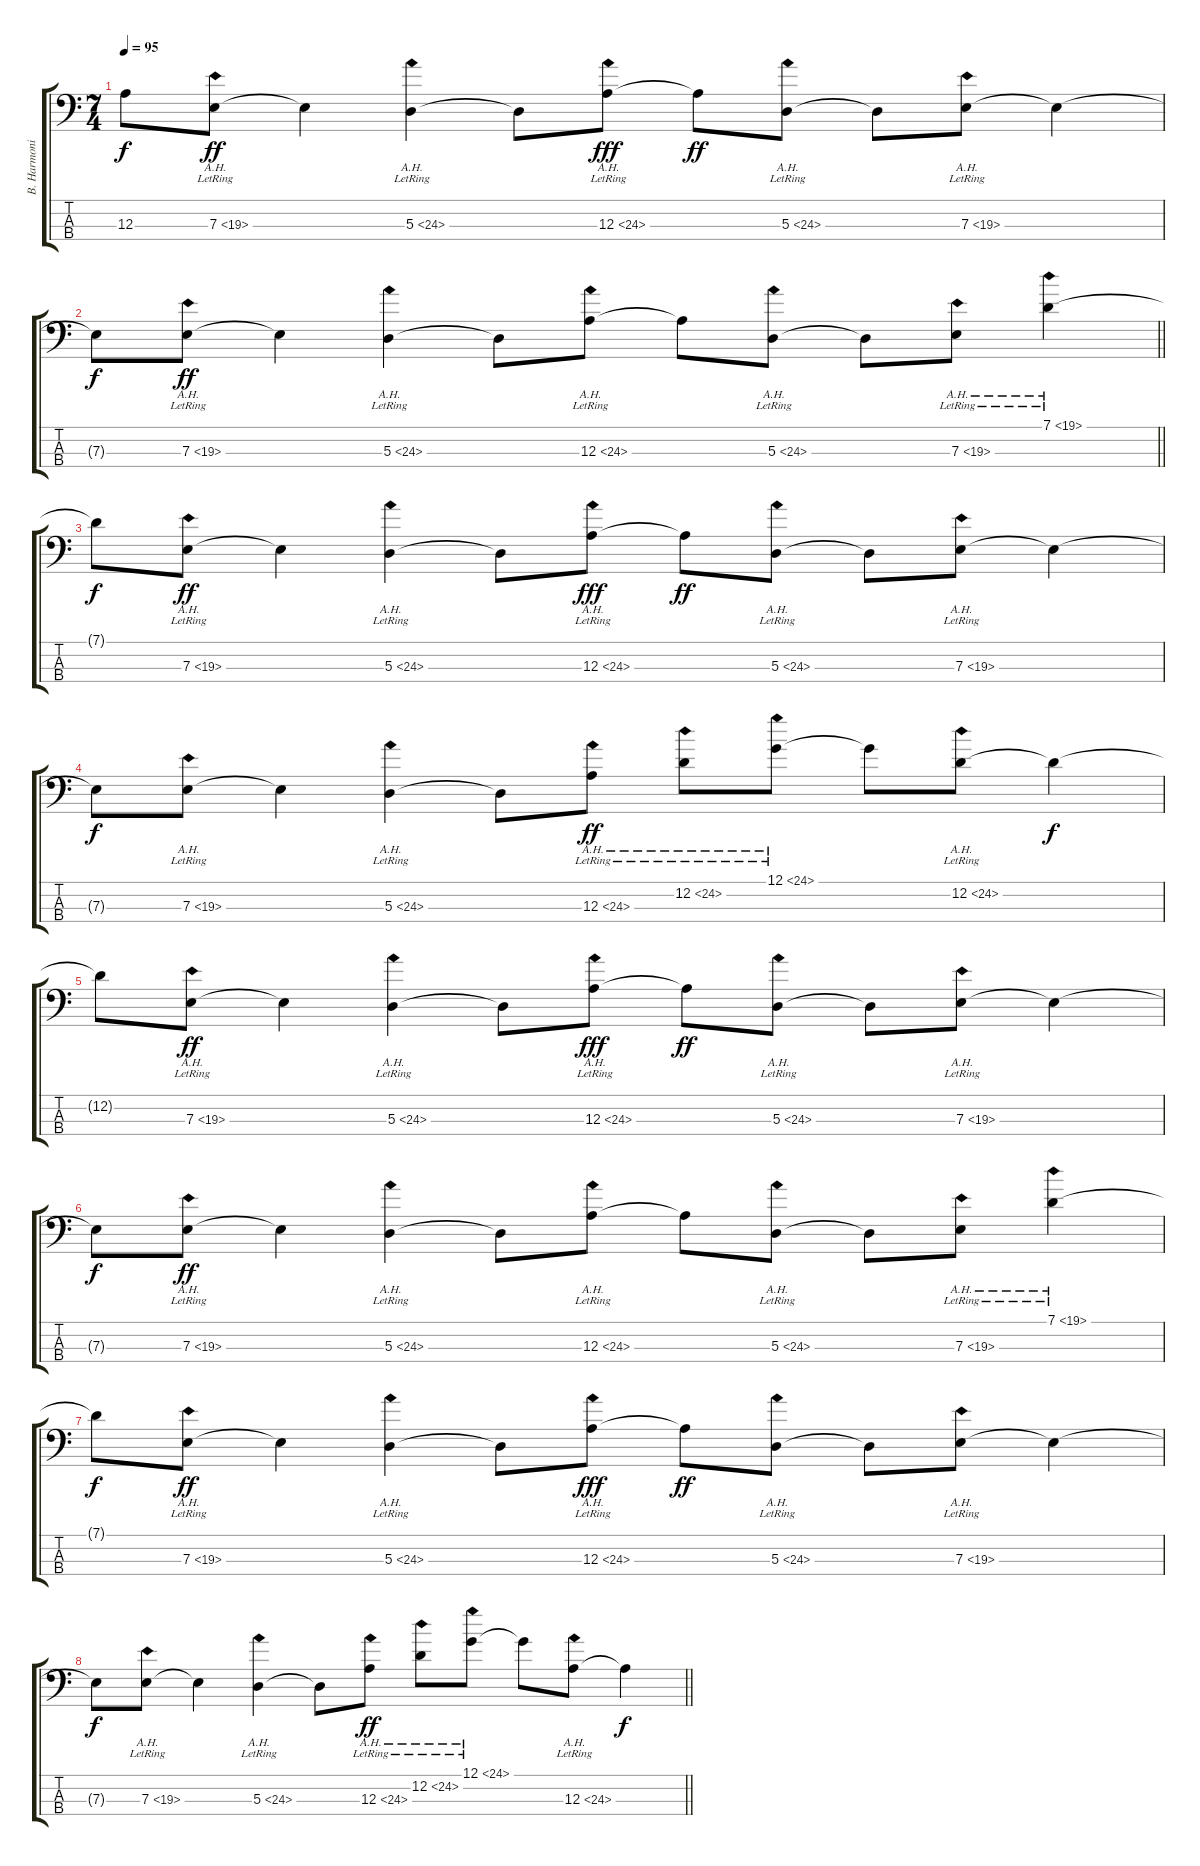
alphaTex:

\track ("B. Harmonics" "B. Harmoni") {mute instrument electricguitarclean}
\staff {score tabs}
\tuning (G2 D2 A1 D1) {hide}
\ts (7 4)
\tempo 95
\clef f4
\ks c
12.3{t}.8{dy f} 7.3{ah 12 lr}.8{dy ff} 7.3{t}.4 5.3{ah 19 lr}.4 5.3{t}.8 12.3{ah 12 lr}.8{dy fff} 12.3{t}.8{dy ff} 5.3{ah 19 lr}.8 5.3{t}.8 7.3{ah 12 lr}.8 7.3{t}.4 |
\barLineRight lightlight
7.3{t}.8{dy f} 7.3{ah 12 lr}.8{dy ff} 7.3{t}.4 5.3{ah 19 lr}.4 5.3{t}.8 12.3{ah 12 lr}.8 12.3{t}.8 5.3{ah 19 lr}.8 5.3{t}.8 7.3{ah 12 lr}.8 7.1{ah 12 lr}.4 |
\section ("" "")
7.1{t}.8{dy f} 7.3{ah 12 lr}.8{dy ff} 7.3{t}.4 5.3{ah 19 lr}.4 5.3{t}.8 12.3{ah 12 lr}.8{dy fff} 12.3{t}.8{dy ff} 5.3{ah 19 lr}.8 5.3{t}.8 7.3{ah 12 lr}.8 7.3{t}.4 |
7.3{t}.8{dy f} 7.3{ah 12 lr}.8 7.3{t}.4 5.3{ah 19 lr}.4 5.3{t}.8 12.3{ah 12 lr}.8{dy ff} 12.2{ah 12 lr}.8 12.1{ah 12 lr}.8 12.1{t}.8 12.2{ah 12 lr}.8 12.2{t}.4{dy f} |
12.2{t}.8 7.3{ah 12 lr}.8{dy ff} 7.3{t}.4 5.3{ah 19 lr}.4 5.3{t}.8 12.3{ah 12 lr}.8{dy fff} 12.3{t}.8{dy ff} 5.3{ah 19 lr}.8 5.3{t}.8 7.3{ah 12 lr}.8 7.3{t}.4 |
7.3{t}.8{dy f} 7.3{ah 12 lr}.8{dy ff} 7.3{t}.4 5.3{ah 19 lr}.4 5.3{t}.8 12.3{ah 12 lr}.8 12.3{t}.8 5.3{ah 19 lr}.8 5.3{t}.8 7.3{ah 12 lr}.8 7.1{ah 12 lr}.4 |
7.1{t}.8{dy f} 7.3{ah 12 lr}.8{dy ff} 7.3{t}.4 5.3{ah 19 lr}.4 5.3{t}.8 12.3{ah 12 lr}.8{dy fff} 12.3{t}.8{dy ff} 5.3{ah 19 lr}.8 5.3{t}.8 7.3{ah 12 lr}.8 7.3{t}.4 |
\barLineRight lightlight
7.3{t}.8{dy f} 7.3{ah 12 lr}.8 7.3{t}.4 5.3{ah 19 lr}.4 5.3{t}.8 12.3{ah 12 lr}.8{dy ff} 12.2{ah 12 lr}.8 12.1{ah 12 lr}.8 12.1{t}.8 12.3{ah 12 lr}.8 12.3{t}.4{dy f}
